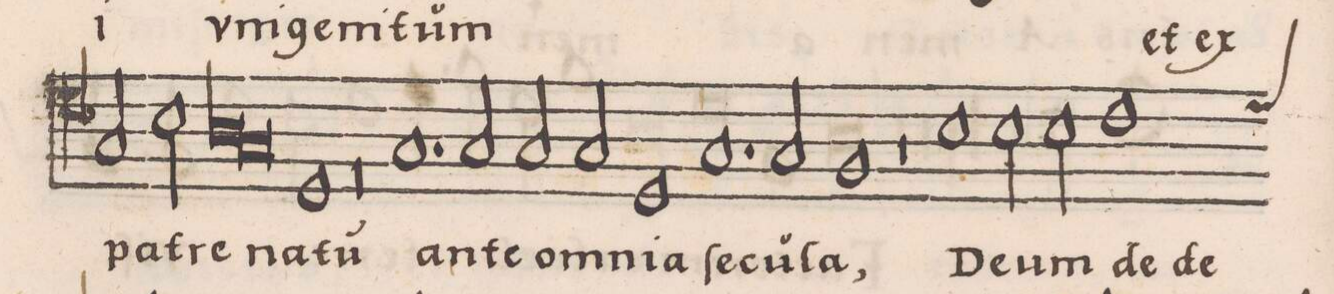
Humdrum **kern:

**kern	**text
*I"BASSVS	*
*clefC4	*
*k[b-]	*
*met(c|)	*
*M2/1	*
2G/	pa-
2B-\	-tre
*lig	*
1A	na-
=35	=35
1G	.
*Xlig	*
1D	-tu(m)
=36	=36
0r	.
=37	=37
1.G	an-
2G/	-te
=38	=38
2G/	om-
2G/	-ni-
1D	-a
=39	=39
1.G	ſe-
2G/	-cu-
=40	=40
1F	-la,
1r	.
=41	=41
1B-	De-
2B-\	-um
2B-\	de
=42	=42
*custos:d	*
1c	de-
*-	*-
